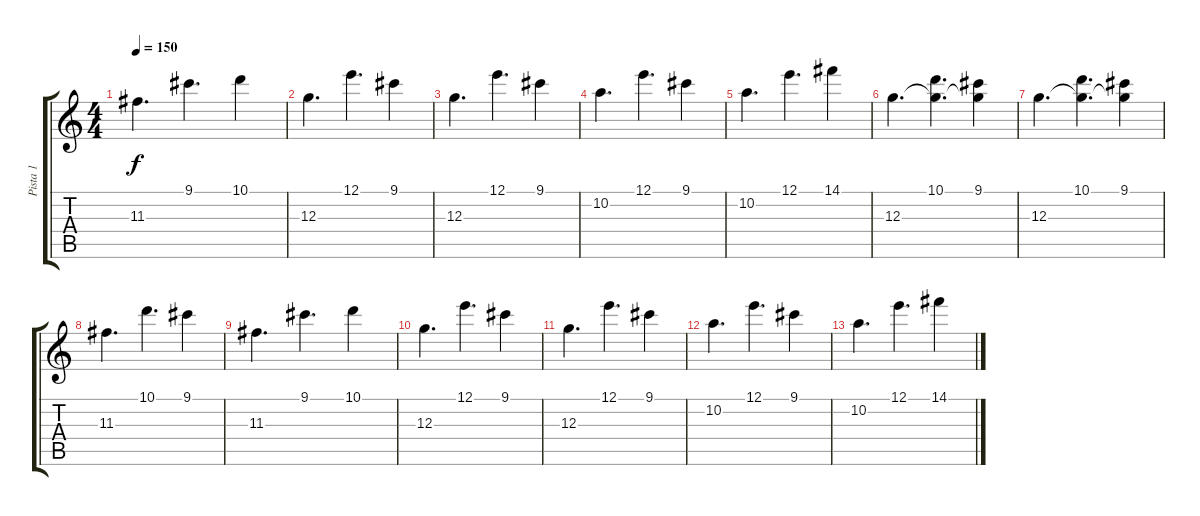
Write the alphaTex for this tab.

\track ("Pista 1" "Pista 1") {instrument electricguitarjazz}
\staff {score tabs}
\tuning (E4 B3 G3 D3 A2 E2) {hide}
\ts (4 4)
\tempo 150
\clef g2
\ks c
11.3.4{d dy f} 9.1.4{d} 10.1.4 |
12.3.4{d} 12.1.4{d} 9.1.4 |
12.3.4{d} 12.1.4{d} 9.1.4 |
10.2.4{d} 12.1.4{d} 9.1.4 |
10.2.4{d} 12.1.4{d} 14.1.4 |
12.3.4{d} (10.1 12.3{t}).4{d} (9.1 12.3{t}).4 |
12.3.4{d} (10.1 12.3{t}).4{d} (9.1 12.3{t}).4 |
11.3.4{d} 10.1.4{d} 9.1.4 |
11.3.4{d} 9.1.4{d} 10.1.4 |
12.3.4{d} 12.1.4{d} 9.1.4 |
12.3.4{d} 12.1.4{d} 9.1.4 |
10.2.4{d} 12.1.4{d} 9.1.4 |
10.2.4{d} 12.1.4{d} 14.1.4
